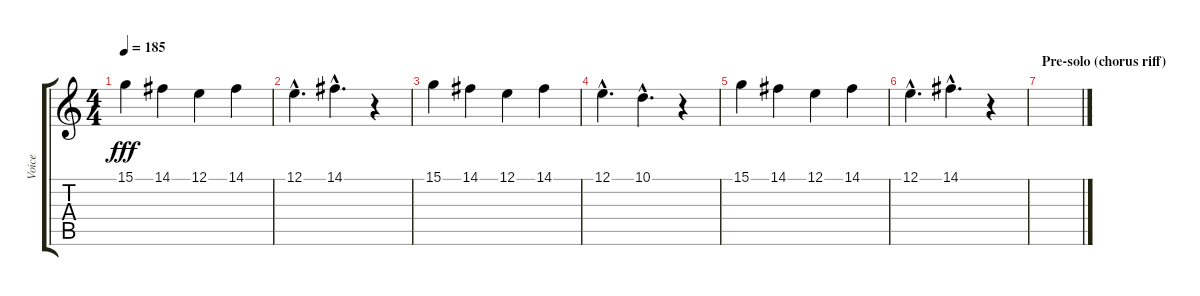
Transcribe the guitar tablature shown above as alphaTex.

\track ("Voice" "Voice") {instrument choiraahs}
\staff {score tabs}
\tuning (E4 B3 G3 D3 A2 E2) {hide}
\ts (4 4)
\tempo 185
\clef g2
\ks c
15.1.4{dy fff} 14.1.4 12.1.4 14.1.4 |
12.1{hac}.4{d} 14.1{hac}.4{d} r.4 |
15.1.4 14.1.4 12.1.4 14.1.4 |
12.1{hac}.4{d} 10.1{hac}.4{d} r.4 |
15.1.4 14.1.4 12.1.4 14.1.4 |
12.1{hac}.4{d} 14.1{hac}.4{d} r.4 |
\section ("" "Pre-solo (chorus riff)")
